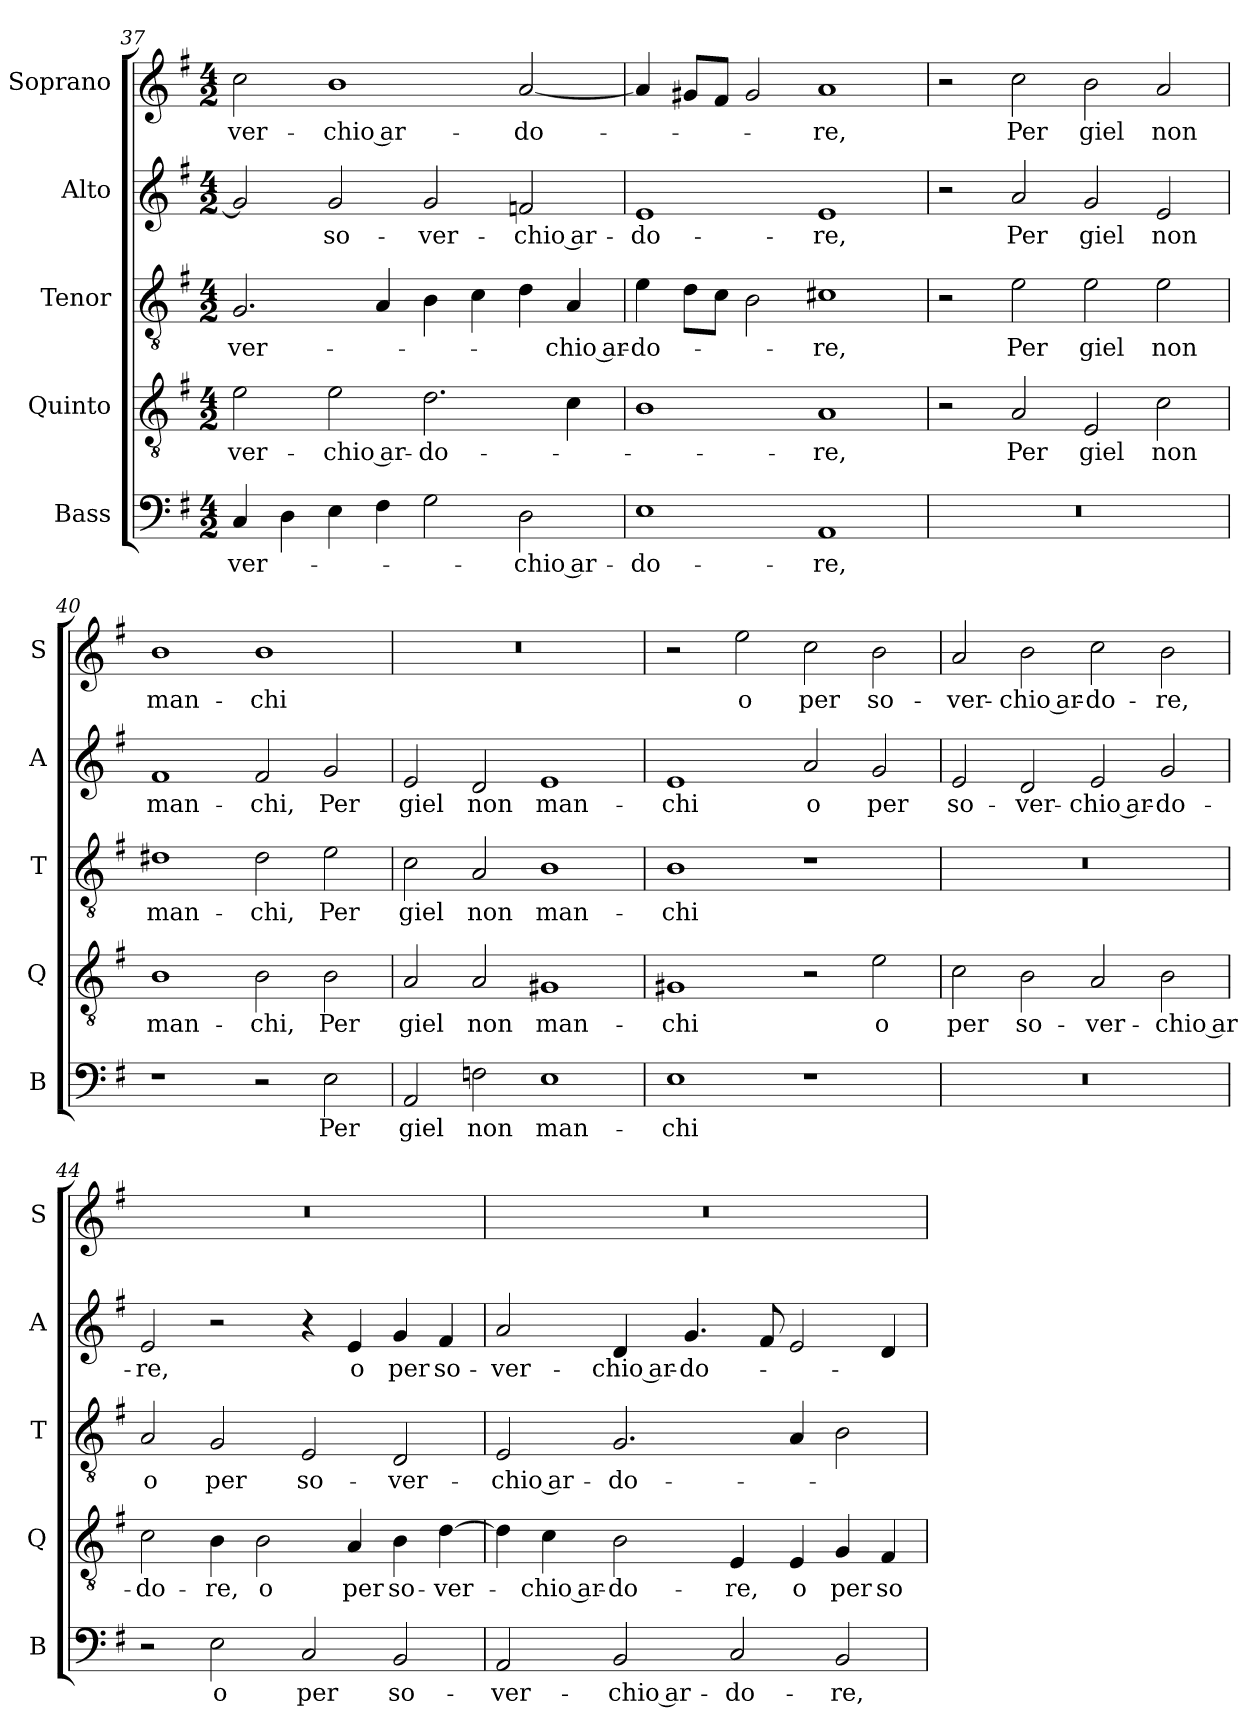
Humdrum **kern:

**kern	**text	**kern	**text	**kern	**text	**kern	**text	**kern	**text
*part5	*part5	*part4	*part4	*part3	*part3	*part2	*part2	*part1	*part1
*staff5	*staff5	*staff4	*staff4	*staff3	*staff3	*staff2	*staff2	*staff1	*staff1
*I"Bass	*	*I"Quinto	*	*I"Tenor	*	*I"Alto	*	*I"Soprano	*
*I'B	*	*I'Q	*	*I'T	*	*I'A	*	*I'S	*
*clefF4	*	*clefGv2	*	*clefGv2	*	*clefG2	*	*clefG2	*
*k[f#]	*	*k[f#]	*	*k[f#]	*	*k[f#]	*	*k[f#]	*
*G:	*	*G:	*	*G:	*	*G:	*	*G:	*
*M4/2	*	*M4/2	*	*M4/2	*	*M4/2	*	*M4/2	*
=37	=37	=37	=37	=37	=37	=37	=37	=37	=37
!	!LO:LY:b	!	!LO:LY:b	!	!LO:LY:b	!	!	!	!LO:LY:b
4C/	-ver-	2e\	-ver-	2.G/	-ver-	2g/]	.	2cc\	-ver-
4D\	.	.	.	.	.	.	.	.	.
!	!	!	!LO:LY:b	!	!	!	!LO:LY:b	!	!LO:LY:b
4E\	.	2e\	-chio ar-	.	.	2g/	so-	1b	-chio ar-
4F#\	.	.	.	4A/	.	.	.	.	.
!	!	!	!LO:LY:b	!	!	!	!LO:LY:b	!	!
2G\	.	2.d\	-do-	4B\	.	2g/	-ver-	.	.
.	.	.	.	4c\	.	.	.	.	.
!	!LO:LY:b	!	!	!	!	!	!LO:LY:b	!	!LO:LY:b
2D\	-chio ar-	.	.	4d\	.	2fn/	-chio ar-	[2a/	-do-
!	!	!	!	!	!LO:LY:b	!	!	!	!
.	.	4c\	.	4A/	-chio ar-	.	.	.	.
=38	=38	=38	=38	=38	=38	=38	=38	=38	=38
!	!LO:LY:b	!	!	!	!LO:LY:b	!	!LO:LY:b	!	!
1E	-do-	1B	.	4e\	-do-	1e	-do-	4a/]	.
.	.	.	.	8d\L	.	.	.	8g#X/L	.
.	.	.	.	8c\J	.	.	.	8f#/J	.
.	.	.	.	2B\	.	.	.	2g#/	.
!	!LO:LY:b	!	!LO:LY:b	!	!LO:LY:b	!	!LO:LY:b	!	!LO:LY:b
1AA	-re,	1A	-re,	1c#X	-re,	1e	-re,	1a	-re,
!!LO:PB:g=z
=39	=39	=39	=39	=39	=39	=39	=39	=39	=39
0r	.	2r	.	2r	.	2r	.	2r	.
!	!	!	!LO:LY:b	!	!LO:LY:b	!	!LO:LY:b	!	!LO:LY:b
.	.	2A/	Per	2e\	Per	2a/	Per	2cc\	Per
!	!	!	!LO:LY:b	!	!LO:LY:b	!	!LO:LY:b	!	!LO:LY:b
.	.	2E/	giel	2e\	giel	2g/	giel	2b\	giel
!	!	!	!LO:LY:b	!	!LO:LY:b	!	!LO:LY:b	!	!LO:LY:b
.	.	2c\	non	2e\	non	2e/	non	2a/	non
=40	=40	=40	=40	=40	=40	=40	=40	=40	=40
!	!	!	!LO:LY:b	!	!LO:LY:b	!	!LO:LY:b	!	!LO:LY:b
1r	.	1B	man-	1d#X	man-	1f#	man-	1b	man-
!	!	!	!LO:LY:b	!	!LO:LY:b	!	!LO:LY:b	!	!LO:LY:b
2r	.	2B\	-chi,	2d#\	-chi,	2f#/	-chi,	1b	-chi
!	!LO:LY:b	!	!LO:LY:b	!	!LO:LY:b	!	!LO:LY:b	!	!
2E\	Per	2B\	Per	2e\	Per	2g/	Per	.	.
=41	=41	=41	=41	=41	=41	=41	=41	=41	=41
!	!LO:LY:b	!	!LO:LY:b	!	!LO:LY:b	!	!LO:LY:b	!	!
2AA/	giel	2A/	giel	2c\	giel	2e/	giel	0r	.
!	!LO:LY:b	!	!LO:LY:b	!	!LO:LY:b	!	!LO:LY:b	!	!
2Fn\	non	2A/	non	2A/	non	2d/	non	.	.
!	!LO:LY:b	!	!LO:LY:b	!	!LO:LY:b	!	!LO:LY:b	!	!
1E	man-	1G#X	man-	1B	man-	1e	man-	.	.
=42	=42	=42	=42	=42	=42	=42	=42	=42	=42
!	!LO:LY:b	!	!LO:LY:b	!	!LO:LY:b	!	!LO:LY:b	!	!
1E	-chi	1G#X	-chi	1B	-chi	1e	-chi	2r	.
!	!	!	!	!	!	!	!	!	!LO:LY:b
.	.	.	.	.	.	.	.	2ee\	o
!	!	!	!	!	!	!	!LO:LY:b	!	!LO:LY:b
1r	.	2r	.	1r	.	2a/	o	2cc\	per
!	!	!	!LO:LY:b	!	!	!	!LO:LY:b	!	!LO:LY:b
.	.	2e\	o	.	.	2g/	per	2b\	so-
!!LO:LB:g=z
=43	=43	=43	=43	=43	=43	=43	=43	=43	=43
!	!	!	!LO:LY:b	!	!	!	!LO:LY:b	!	!LO:LY:b
0r	.	2c\	per	0r	.	2e/	so-	2a/	-ver-
!	!	!	!LO:LY:b	!	!	!	!LO:LY:b	!	!LO:LY:b
.	.	2B\	so-	.	.	2d/	-ver-	2b\	-chio ar-
!	!	!	!LO:LY:b	!	!	!	!LO:LY:b	!	!LO:LY:b
.	.	2A/	-ver-	.	.	2e/	-chio ar-	2cc\	-do-
!	!	!	!LO:LY:b	!	!	!	!LO:LY:b	!	!LO:LY:b
.	.	2B\	-chio ar-	.	.	2g/	-do-	2b\	-re,
=44	=44	=44	=44	=44	=44	=44	=44	=44	=44
!	!	!	!LO:LY:b	!	!LO:LY:b	!	!LO:LY:b	!	!
2r	.	2c\	-do-	2A/	o	2e/	-re,	0r	.
!	!LO:LY:b	!	!LO:LY:b	!	!LO:LY:b	!	!	!	!
2E\	o	4B\	-re,	2G/	per	2r	.	.	.
!	!	!	!LO:LY:b	!	!	!	!	!	!
.	.	2B\	o	.	.	.	.	.	.
!	!LO:LY:b	!	!	!	!LO:LY:b	!	!	!	!
2C/	per	.	.	2E/	so-	4r	.	.	.
!	!	!	!LO:LY:b	!	!	!	!LO:LY:b	!	!
.	.	4A/	per	.	.	4e/	o	.	.
!	!LO:LY:b	!	!LO:LY:b	!	!LO:LY:b	!	!LO:LY:b	!	!
2BB/	so-	4B\	so-	2D/	-ver-	4g/	per	.	.
!	!	!	!LO:LY:b	!	!	!	!LO:LY:b	!	!
.	.	[4d\	-ver-	.	.	4f#/	so-	.	.
=45	=45	=45	=45	=45	=45	=45	=45	=45	=45
!	!LO:LY:b	!	!	!	!LO:LY:b	!	!LO:LY:b	!	!
2AA/	-ver-	4d\]	.	2E/	-chio ar-	2a/	-ver-	0r	.
!	!	!	!LO:LY:b	!	!	!	!	!	!
.	.	4c\	-chio ar-	.	.	.	.	.	.
!	!LO:LY:b	!	!LO:LY:b	!	!LO:LY:b	!	!LO:LY:b	!	!
2BB/	-chio ar-	2B\	-do-	2.G/	-do-	4d/	-chio ar-	.	.
!	!	!	!	!	!	!	!LO:LY:b	!	!
.	.	.	.	.	.	4.g/	-do-	.	.
!	!LO:LY:b	!	!LO:LY:b	!	!	!	!	!	!
2C/	-do-	4E/	-re,	.	.	.	.	.	.
.	.	.	.	.	.	8f#/	.	.	.
!	!	!	!LO:LY:b	!	!	!	!	!	!
.	.	4E/	o	4A/	.	2e/	.	.	.
!	!LO:LY:b	!	!LO:LY:b	!	!	!	!	!	!
2BB/	-re,	4G/	per	2B\	.	.	.	.	.
!	!	!	!LO:LY:b	!	!	!	!	!	!
.	.	4F#/	so-	.	.	4d/	.	.	.
=	=	=	=	=	=	=	=	=	=
*-	*-	*-	*-	*-	*-	*-	*-	*-	*-
